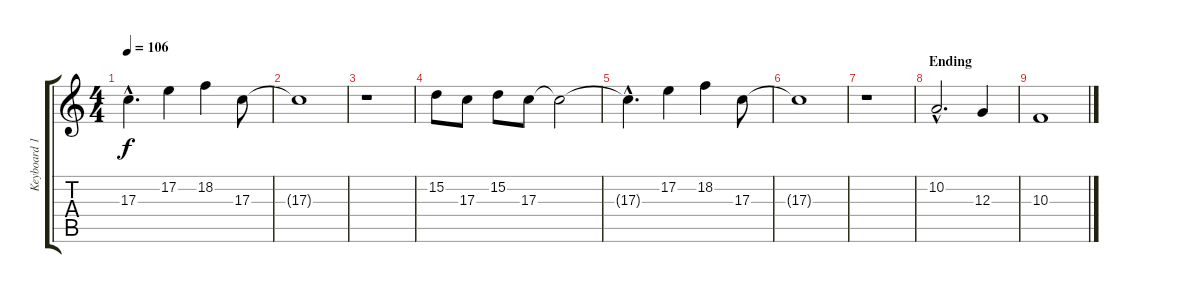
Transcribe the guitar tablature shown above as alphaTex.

\track ("Keyboard 1" "Keyboard 1") {instrument electricpiano2}
\staff {score tabs}
\tuning (E4 B3 G3 D3 A2 E2) {hide}
\ts (4 4)
\tempo 106
\clef g2
\ks c
17.3{hac t}.4{d dy f} 17.2.4 18.2.4 17.3.8 |
17.3{t}.1 |
r.1 |
15.2.8 17.3.8 15.2.8 17.3.8 17.3{t}.2 |
17.3{hac t}.4{d} 17.2.4 18.2.4 17.3.8 |
17.3{t}.1 |
r.1 |
\section ("" "Ending")
10.2{hac}.2{d} 12.3.4 |
10.3.1
